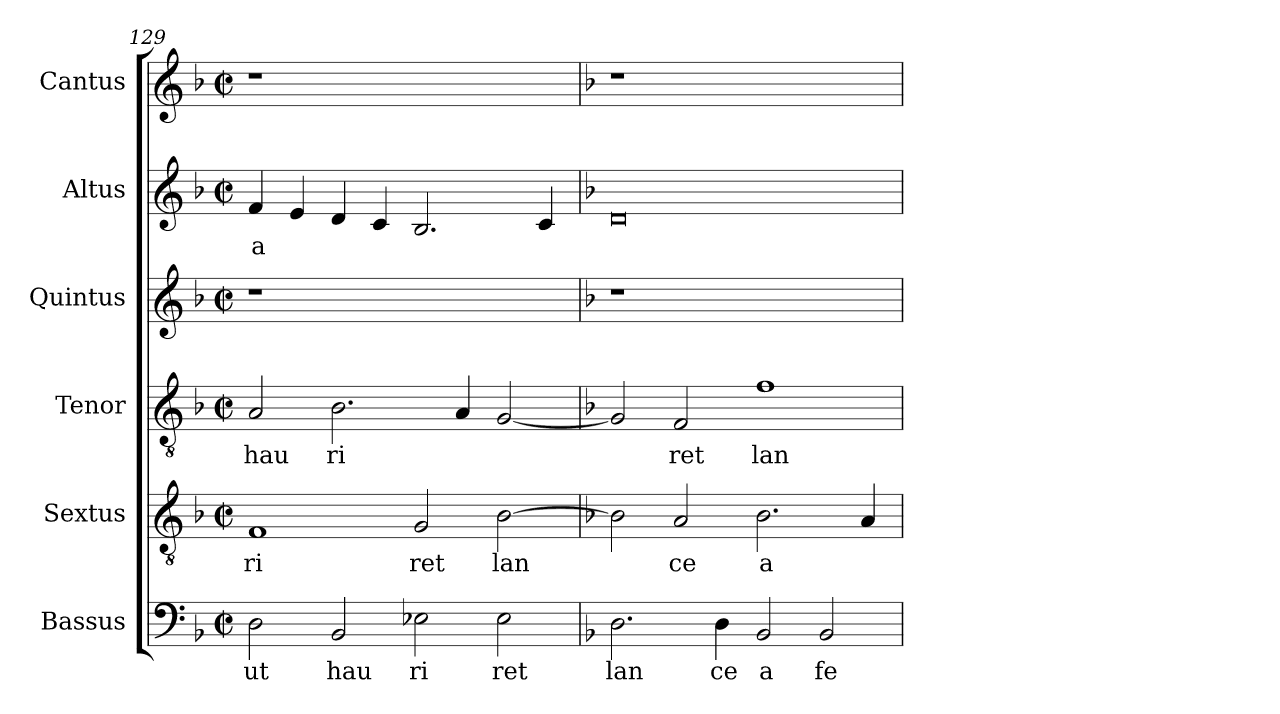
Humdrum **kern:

**kern	**text	**kern	**text	**kern	**text	**kern	**kern	**text	**kern
*part6	*part6	*part5	*part5	*part4	*part4	*part3	*part2	*part2	*part1
*staff6	*staff6	*staff5	*staff5	*staff4	*staff4	*staff3	*staff2	*staff2	*staff1
*I"Bassus	*	*I"Sextus	*	*I"Tenor	*	*I"Quintus	*I"Altus	*	*I"Cantus
*I'Bassus	*	*I'Sextus	*	*I'Tenor	*	*I'Quintus	*I'Altus	*	*I'Cantus
*clefF4	*	*clefGv2	*	*clefGv2	*	*clefG2	*clefG2	*	*clefG2
*k[b-]	*	*k[b-]	*	*k[b-]	*	*k[b-]	*k[b-]	*	*k[b-]
*F:	*	*F:	*	*F:	*	*F:	*F:	*	*F:
*M2/2	*	*M2/2	*	*M2/2	*	*M2/2	*M2/2	*	*M2/2
*met(c|)	*	*met(c|)	*	*met(c|)	*	*met(c|)	*met(c|)	*	*met(c|)
=129	=129	=129	=129	=129	=129	=129	=129	=129	=129
!	!LO:LY:b:cj	!	!LO:LY:b:cj	!	!LO:LY:b:cj	!	!	!LO:LY:b:cj	!
2D\	ut	1F	ri	2A/	hau	1r	4f/	-a	1r
.	.	.	.	.	.	.	4e/	.	.
!	!LO:LY:b:cj	!	!	!	!LO:LY:b:cj	!	!	!	!
2BB-/	hau	.	.	2.B-\	ri	.	4d/	.	.
.	.	.	.	.	.	.	4c/	.	.
!	!LO:LY:b:cj	!	!LO:LY:b:cj	!	!	!	!	!	!
2E-\	ri	2G/	ret	.	.	1ryy	2.B-/	.	1ryy
.	.	.	.	4A/	.	.	.	.	.
!	!LO:LY:b:cj	!	!LO:LY:b	!	!	!	!	!	!
2E-\	ret	[>2B-\	lan	[<2G/	.	.	.	.	.
.	.	.	.	.	.	.	4c/	.	.
=130	=130	=130	=130	=130	=130	=130	=130	=130	=130
*k[b-]	*	*	*	*	*	*	*	*	*
*F:	*	*	*	*	*	*	*	*	*
!	!LO:LY:b:cj	!	!	!	!	!	!	!	!
2.D\	lan	2B-\]	.	2G/]	.	1r	0d	.	1r
!	!	!	!LO:LY:b:cj	!	!LO:LY:b:cj	!	!	!	!
.	.	2A/	ce	2F/	ret	.	.	.	.
!	!LO:LY:b:cj	!	!	!	!	!	!	!	!
4D\	ce	.	.	.	.	.	.	.	.
!	!LO:LY:b:cj	!	!LO:LY:b:cj	!	!LO:LY:b:cj	!	!	!	!
2BB-/	a	2.B-\	a	1f	lan	1ryy	.	.	1ryy
!	!LO:LY:b:cj	!	!	!	!	!	!	!	!
2BB-/	fe	.	.	.	.	.	.	.	.
.	.	4A/	.	.	.	.	.	.	.
=	=	=	=	=	=	=	=	=	=
*-	*-	*-	*-	*-	*-	*-	*-	*-	*-
